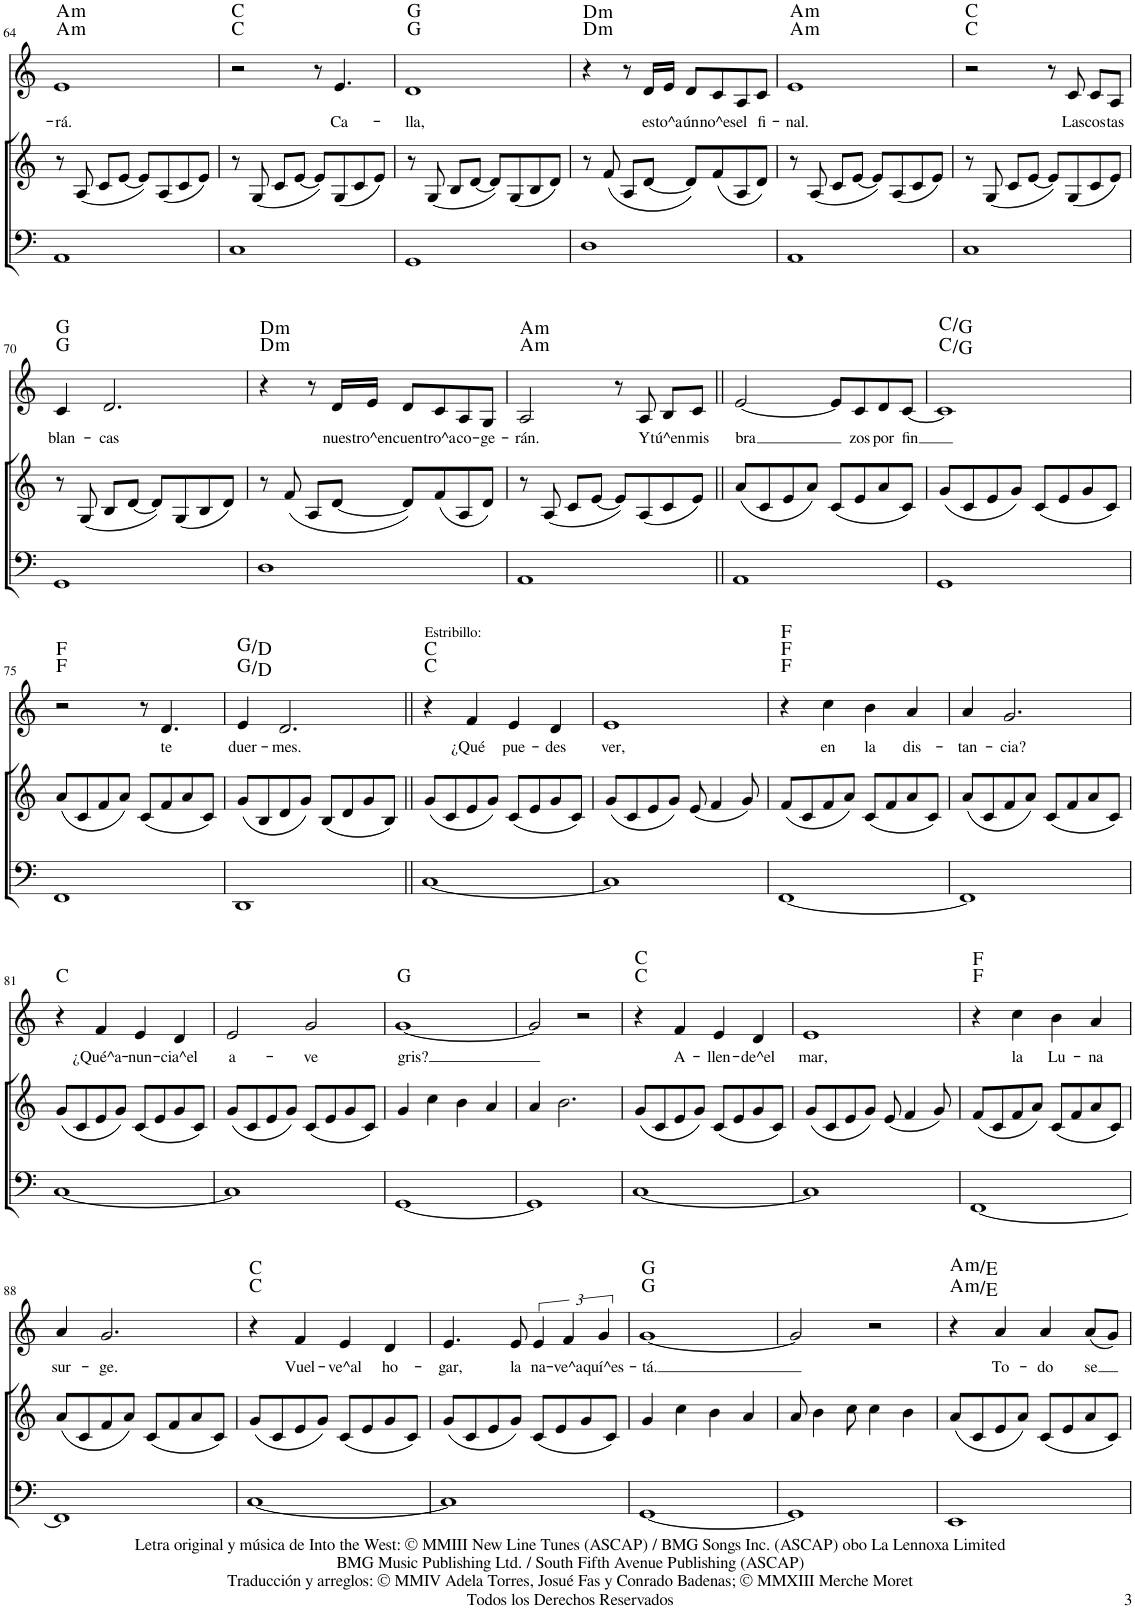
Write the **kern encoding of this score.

**kern	**kern	**kern	**text	**harte
*part3	*part2	*part1	*part1	*part1
*staff3	*staff2	*staff1	*staff1	*
*I"Violoncello	*I"Violin	*I"Voice	*	*
*I'Vc	*I'Vln	*	*	*
!!LO:PB:g=z
*clefF4	*clefG2	*clefG2	*	*
*k[]	*k[]	*k[]	*	*
*M4/4	*M4/4	*M4/4	*	*
=64	=64	=64	=64	=64
!	!	!	!LO:LY:b	!LO:H:n=1:kt=m
!	!	!	!	!LO:H:n=2:kt=m
1AA	8r	1e	-rá.	A:min A:min
.	(8A/	.	.	.
.	8c/L	.	.	.
.	[8e/J	.	.	.
.	8e/L])	.	.	.
.	(8A/	.	.	.
.	8c/	.	.	.
.	8e/J)	.	.	.
=65	=65	=65	=65	=65
1C	8r	2r	.	C:maj C:maj
.	(8G/	.	.	.
.	8c/L	.	.	.
.	[8e/J	.	.	.
.	8e/L])	8r	.	.
!	!	!	!LO:LY:b	!
.	(8G/	4.e/	Ca-	.
.	8c/	.	.	.
.	8e/J)	.	.	.
=66	=66	=66	=66	=66
!	!	!	!LO:LY:b	!
1GG	8r	1d	-lla,	G:maj G:maj
.	(8G/	.	.	.
.	8B/L	.	.	.
.	[8d/J	.	.	.
.	8d/L])	.	.	.
.	(8G/	.	.	.
.	8B/	.	.	.
.	8d/J)	.	.	.
=67	=67	=67	=67	=67
!	!	!	!	!LO:H:n=1:kt=m
!	!	!	!	!LO:H:n=2:kt=m
1D	8r	4r	.	D:min D:min
.	(8f/	.	.	.
.	8A/L	8r	.	.
!	!	!	!LO:LY:b	!
.	[8d/J	16d/LL	es-	.
!	!	!	!LO:LY:b	!
.	.	16e/JJ	-to^a-	.
!	!	!	!LO:LY:b	!
.	8d/L])	8d/L	-ún	.
!	!	!	!LO:LY:b	!
.	(8f/	8c/	no^es	.
!	!	!	!LO:LY:b	!
.	8A/	8A/	el	.
!	!	!	!LO:LY:b	!
.	8d/J)	8c/J	fi-	.
=68	=68	=68	=68	=68
!	!	!	!LO:LY:b	!LO:H:n=1:kt=m
!	!	!	!	!LO:H:n=2:kt=m
1AA	8r	1e	-nal.	A:min A:min
.	(8A/	.	.	.
.	8c/L	.	.	.
.	[8e/J	.	.	.
.	8e/L])	.	.	.
.	(8A/	.	.	.
.	8c/	.	.	.
.	8e/J)	.	.	.
=69	=69	=69	=69	=69
1C	8r	2r	.	C:maj C:maj
.	(8G/	.	.	.
.	8c/L	.	.	.
.	[8e/J	.	.	.
.	8e/L])	8r	.	.
!	!	!	!LO:LY:b	!
.	(8G/	8c/	Las	.
!	!	!	!LO:LY:b	!
.	8c/	8c/L	cos-	.
!	!	!	!LO:LY:b	!
.	8e/J)	8A/J	-tas	.
!!LO:LB:g=z
=70	=70	=70	=70	=70
!	!	!	!LO:LY:b	!
1GG	8r	4c/	blan-	G:maj G:maj
.	(8G/	.	.	.
!	!	!	!LO:LY:b	!
.	8B/L	2.d/	-cas	.
.	[8d/J	.	.	.
.	8d/L])	.	.	.
.	(8G/	.	.	.
.	8B/	.	.	.
.	8d/J)	.	.	.
=71	=71	=71	=71	=71
!	!	!	!	!LO:H:n=1:kt=m
!	!	!	!	!LO:H:n=2:kt=m
1D	8r	4r	.	D:min D:min
.	(8f/	.	.	.
.	8A/L	8r	.	.
!	!	!	!LO:LY:b	!
.	[8d/J	16d/LL	nues-	.
!	!	!	!LO:LY:b	!
.	.	16e/JJ	-tro^en-	.
!	!	!	!LO:LY:b	!
.	8d/L])	8d/L	-cuen-	.
!	!	!	!LO:LY:b	!
.	(8f/	8c/	-tro^a-	.
!	!	!	!LO:LY:b	!
.	8A/	8A/	-co-	.
!	!	!	!LO:LY:b	!
.	8d/J)	8G/J	-ge-	.
=72	=72	=72	=72	=72
!	!	!	!LO:LY:b	!LO:H:n=1:kt=m
!	!	!	!	!LO:H:n=2:kt=m
1AA	8r	2A/	-rán.	A:min A:min
.	(8A/	.	.	.
.	8c/L	.	.	.
.	[8e/J	.	.	.
.	8e/L])	8r	.	.
!	!	!	!LO:LY:b	!
.	(8A/	8A/	Y	.
!	!	!	!LO:LY:b	!
.	8c/	8B/L	tú^en	.
!	!	!	!LO:LY:b	!
.	8e/J)	8c/J	mis	.
=73||	=73||	=73||	=73||	=73||
!	!	!	!LO:LY:b	!
1AA	(8a/L	[2e/	-bra	.
.	8c/	.	.	.
.	8e/	.	.	.
.	8a/J)	.	.	.
.	(8c/L	8e/L]	.	.
!	!	!	!LO:LY:b	!
.	8e/	8c/	zos	.
!	!	!	!LO:LY:b	!
.	8a/	8d/	por	.
!	!	!	!LO:LY:b	!
.	8c/J)	[8c/J	fin	.
=74	=74	=74	=74	=74
1GG	(8g/L	1c]	.	C:maj/5 C:maj/5
.	8c/	.	.	.
.	8e/	.	.	.
.	8g/J)	.	.	.
.	(8c/L	.	.	.
.	8e/	.	.	.
.	8g/	.	.	.
.	8c/J)	.	.	.
!!LO:LB:g=z
=75	=75	=75	=75	=75
1FF	(8a/L	2r	.	F:maj F:maj
.	8c/	.	.	.
.	8f/	.	.	.
.	8a/J)	.	.	.
.	(8c/L	8r	.	.
!	!	!	!LO:LY:b	!
.	8f/	4.d/	te	.
.	8a/	.	.	.
.	8c/J)	.	.	.
=76	=76	=76	=76	=76
!	!	!	!LO:LY:b	!
1DD	(8g/L	4e/	duer-	G:maj/5 G:maj/5
.	8B/	.	.	.
!	!	!	!LO:LY:b	!
.	8d/	2.d/	-mes.	.
.	8g/J)	.	.	.
.	(8B/L	.	.	.
.	8d/	.	.	.
.	8g/	.	.	.
.	8B/J)	.	.	.
=77||	=77||	=77||	=77||	=77||
!	!	!LO:TX:a:t=Estribillo&colon;	!	!
[1C	(8g/L	4r	.	C:maj C:maj
.	8c/	.	.	.
!	!	!	!LO:LY:b	!
.	8e/	4f/	¿Qué	.
.	8g/J)	.	.	.
!	!	!	!LO:LY:b	!
.	(8c/L	4e/	pue-	.
.	8e/	.	.	.
!	!	!	!LO:LY:b	!
.	8g/	4d/	-des	.
.	8c/J)	.	.	.
=78	=78	=78	=78	=78
!	!	!	!LO:LY:b	!
1C]	(8g/L	1e	ver,	.
.	8c/	.	.	.
.	8e/	.	.	.
.	8g/J)	.	.	.
.	(8e/	.	.	.
.	4f/	.	.	.
.	8g/)	.	.	.
=79	=79	=79	=79	=79
[1FF	(8f/L	4r	.	F:maj F:maj F:maj
.	8c/	.	.	.
!	!	!	!LO:LY:b	!
.	8f/	4cc\	en	.
.	8a/J)	.	.	.
!	!	!	!LO:LY:b	!
.	(8c/L	4b\	la	.
.	8f/	.	.	.
!	!	!	!LO:LY:b	!
.	8a/	4a/	dis-	.
.	8c/J)	.	.	.
=80	=80	=80	=80	=80
!	!	!	!LO:LY:b	!
1FF]	(8a/L	4a/	-tan-	.
.	8c/	.	.	.
!	!	!	!LO:LY:b	!
.	8f/	2.g/	-cia?	.
.	8a/J)	.	.	.
.	(8c/L	.	.	.
.	8f/	.	.	.
.	8a/	.	.	.
.	8c/J)	.	.	.
!!LO:LB:g=z
=81	=81	=81	=81	=81
[1C	(8g/L	4r	.	C:maj
.	8c/	.	.	.
!	!	!	!LO:LY:b	!
.	8e/	4f/	¿Qué^a-	.
.	8g/J)	.	.	.
!	!	!	!LO:LY:b	!
.	(8c/L	4e/	-nun-	.
.	8e/	.	.	.
!	!	!	!LO:LY:b	!
.	8g/	4d/	-cia^el	.
.	8c/J)	.	.	.
=82	=82	=82	=82	=82
!	!	!	!LO:LY:b	!
1C]	(8g/L	2e/	a-	.
.	8c/	.	.	.
.	8e/	.	.	.
.	8g/J)	.	.	.
!	!	!	!LO:LY:b	!
.	(8c/L	2g/	-ve	.
.	8e/	.	.	.
.	8g/	.	.	.
.	8c/J)	.	.	.
=83	=83	=83	=83	=83
!	!	!	!LO:LY:b	!
[1GG	4g/	[1g	gris?	G:maj
.	4cc\	.	.	.
.	4b\	.	.	.
.	4a/	.	.	.
=84	=84	=84	=84	=84
1GG]	4a/	2g/]	.	.
.	2.b\	.	.	.
.	.	2r	.	.
=85	=85	=85	=85	=85
[1C	(8g/L	4r	.	C:maj C:maj
.	8c/	.	.	.
!	!	!	!LO:LY:b	!
.	8e/	4f/	A-	.
.	8g/J)	.	.	.
!	!	!	!LO:LY:b	!
.	(8c/L	4e/	-llen-	.
.	8e/	.	.	.
!	!	!	!LO:LY:b	!
.	8g/	4d/	-de^el	.
.	8c/J)	.	.	.
=86	=86	=86	=86	=86
!	!	!	!LO:LY:b	!
1C]	(8g/L	1e	mar,	.
.	8c/	.	.	.
.	8e/	.	.	.
.	8g/J)	.	.	.
.	(8e/	.	.	.
.	4f/	.	.	.
.	8g/)	.	.	.
=87	=87	=87	=87	=87
[1FF	(8f/L	4r	.	F:maj F:maj
.	8c/	.	.	.
!	!	!	!LO:LY:b	!
.	8f/	4cc\	la	.
.	8a/J)	.	.	.
!	!	!	!LO:LY:b	!
.	(8c/L	4b\	Lu-	.
.	8f/	.	.	.
!	!	!	!LO:LY:b	!
.	8a/	4a/	-na	.
.	8c/J)	.	.	.
!!LO:LB:g=z
=88	=88	=88	=88	=88
!	!	!	!LO:LY:b	!
1FF]	(8a/L	4a/	sur-	.
.	8c/	.	.	.
!	!	!	!LO:LY:b	!
.	8f/	2.g/	-ge.	.
.	8a/J)	.	.	.
.	(8c/L	.	.	.
.	8f/	.	.	.
.	8a/	.	.	.
.	8c/J)	.	.	.
=89	=89	=89	=89	=89
[1C	(8g/L	4r	.	C:maj C:maj
.	8c/	.	.	.
!	!	!	!LO:LY:b	!
.	8e/	4f/	Vuel-	.
.	8g/J)	.	.	.
!	!	!	!LO:LY:b	!
.	(8c/L	4e/	-ve^al	.
.	8e/	.	.	.
!	!	!	!LO:LY:b	!
.	8g/	4d/	ho-	.
.	8c/J)	.	.	.
=90	=90	=90	=90	=90
!	!	!	!LO:LY:b	!
1C]	(8g/L	4.e/	-gar,	.
.	8c/	.	.	.
.	8e/	.	.	.
!	!	!	!LO:LY:b	!
.	8g/J)	8e/	la	.
!	!	!	!LO:LY:b	!
.	(8c/L	6e/	na-	.
.	8e/	.	.	.
!	!	!	!LO:LY:b	!
.	.	6f/	-ve^a-	.
.	8g/	.	.	.
!	!	!	!LO:LY:b	!
.	.	6g/	-quí^es-	.
.	8c/J)	.	.	.
=91	=91	=91	=91	=91
!	!	!	!LO:LY:b	!
[1GG	4g/	[1g	-tá.	G:maj G:maj
.	4cc\	.	.	.
.	4b\	.	.	.
.	4a/	.	.	.
=92	=92	=92	=92	=92
1GG]	8a/	2g/]	.	.
.	4b\	.	.	.
.	8cc\	.	.	.
.	4cc\	2r	.	.
.	4b\	.	.	.
=93	=93	=93	=93	=93
!	!	!	!	!LO:H:n=1:kt=m
!	!	!	!	!LO:H:n=2:kt=m
1EE	(8a/L	4r	.	A:min/5 A:min/5
.	8c/	.	.	.
!	!	!	!LO:LY:b	!
.	8e/	4a/	To-	.
.	8a/J)	.	.	.
!	!	!	!LO:LY:b	!
.	(8c/L	4a/	-do	.
.	8e/	.	.	.
!	!	!	!LO:LY:b	!
.	8a/	(8a/L	se	.
.	8c/J)	8g/J)	.	.
=	=	=	=	=
*-	*-	*-	*-	*-
